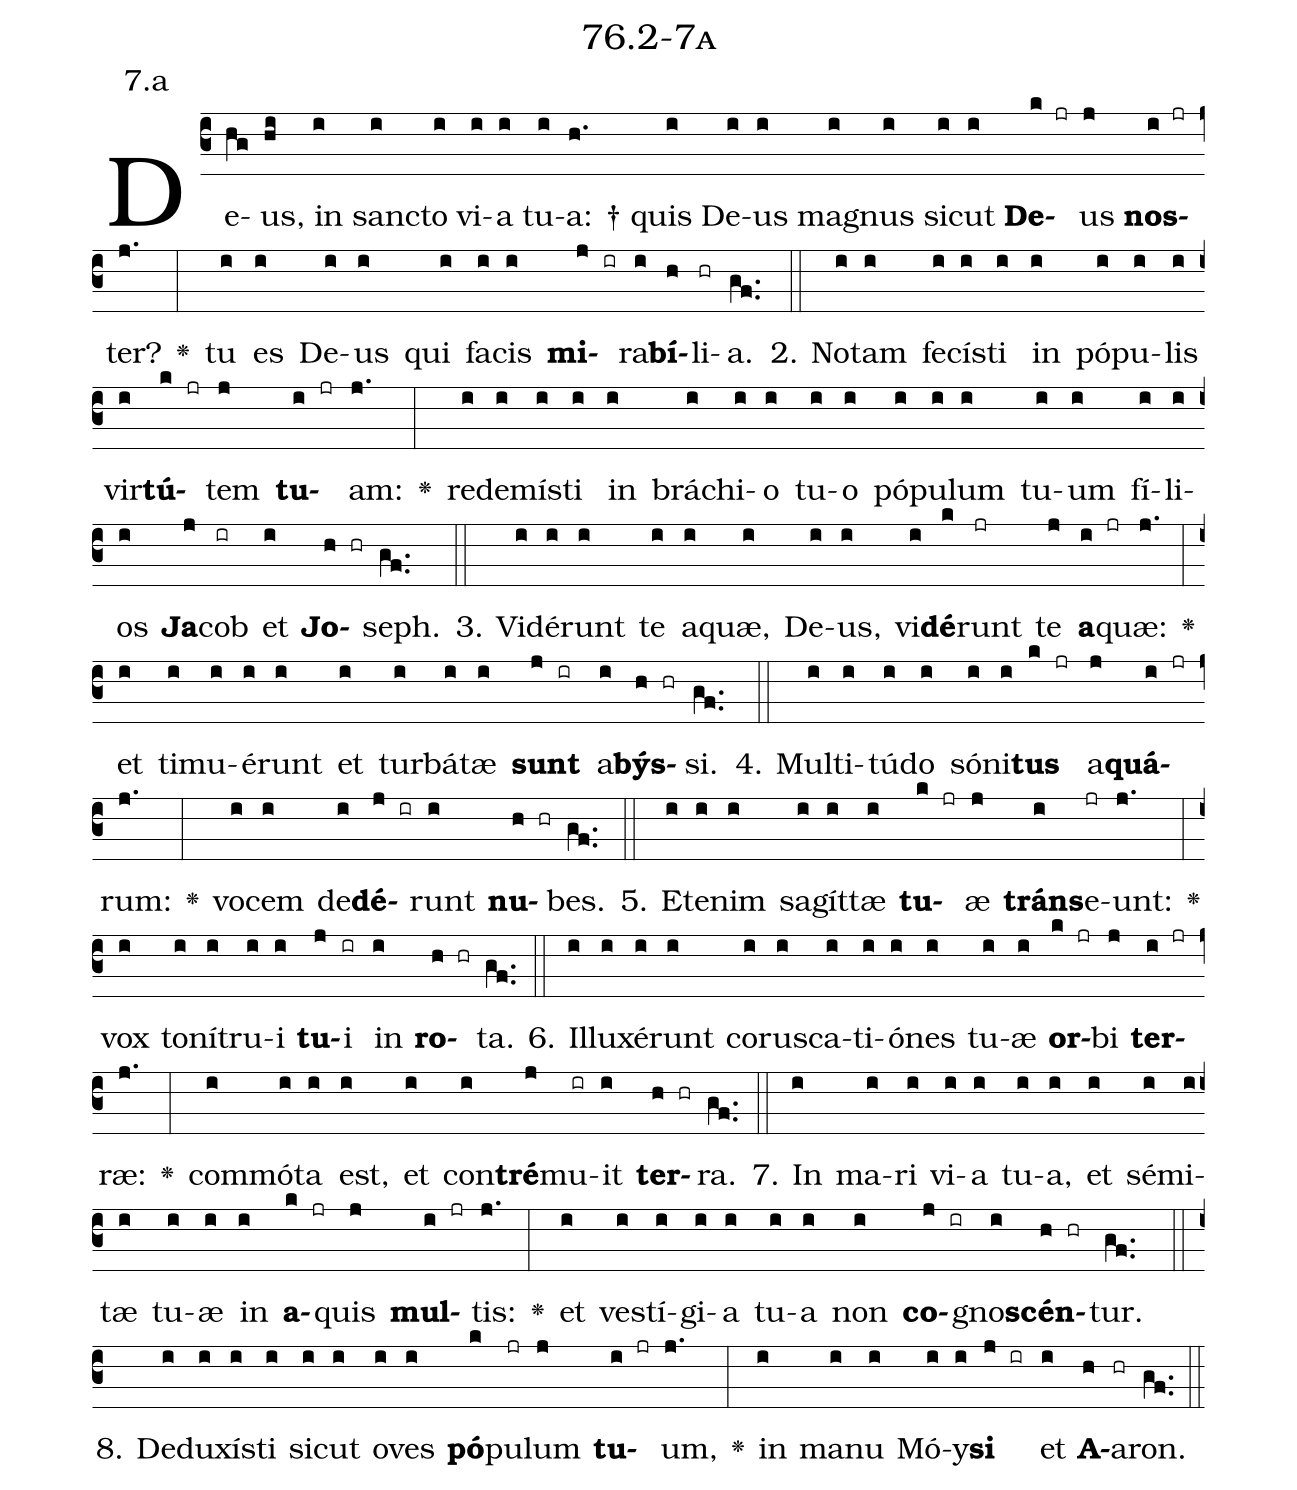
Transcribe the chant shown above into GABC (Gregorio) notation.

name: 76.2-7a;
annotation: 7.a;
%%
(c3)De(hg)us,(hi) in(i) sanc(i)to(i) vi(i)a(i) tu(i)a: †(h.) quis(i) De(i)us(i) ma(i)gnus(i) sic(i)ut(i) <b>De</b>(k jr)us(j) <b>nos</b>(i jr)ter?(j.) <v>\greheightstar</v>(:) tu(i) es(i) De(i)us(i) qui(i) fa(i)cis(i) <b>mi</b>(j ir)ra(i)<b>bí</b>(h)li(hr)a.(gf..) (::)
2. No(i)tam(i) fe(i)cís(i)ti(i) in(i) pó(i)pu(i)lis(i) vir(i)<b>tú</b>(k jr)tem(j) <b>tu</b>(i jr)am:(j.) <v>\greheightstar</v>(:) red(i)e(i)mís(i)ti(i) in(i) brá(i)chi(i)o(i) tu(i)o(i) pó(i)pu(i)lum(i) tu(i)um(i) fí(i)li(i)os(i) <b>Ja</b>(j)cob(ir) et(i) <b>Jo</b>(h hr)seph.(gf..) (::)
3. Vi(i)dé(i)runt(i) te(i) a(i)quæ,(i) De(i)us,(i) vi(i)<b>dé</b>(k)runt(jr) te(j) <b>a</b>(i jr)quæ:(j.) <v>\greheightstar</v>(:) et(i) ti(i)mu(i)é(i)runt(i) et(i) tur(i)bá(i)tæ(i) <b>sunt</b>(j ir) a(i)<b>býs</b>(h hr)si.(gf..) (::)
4. Mul(i)ti(i)tú(i)do(i) só(i)ni(i)<b>tus</b>(k jr) a(j)<b>quá</b>(i jr)rum:(j.) <v>\greheightstar</v>(:) vo(i)cem(i) de(i)<b>dé</b>(j ir)runt(i) <b>nu</b>(h hr)bes.(gf..) (::)
5. Et(i)e(i)nim(i) sa(i)gít(i)tæ(i) <b>tu</b>(k jr)æ(j) <b>tráns</b>(i)e(jr)unt:(j.) <v>\greheightstar</v>(:) vox(i) to(i)ní(i)tru(i)i(i) <b>tu</b>(j)i(ir) in(i) <b>ro</b>(h hr)ta.(gf..) (::)
6. Il(i)lu(i)xé(i)runt(i) co(i)rus(i)ca(i)ti(i)ó(i)nes(i) tu(i)æ(i) <b>or</b>(k jr)bi(j) <b>ter</b>(i jr)ræ:(j.) <v>\greheightstar</v>(:) com(i)mó(i)ta(i) est,(i) et(i) con(i)<b>tré</b>(j)mu(ir)it(i) <b>ter</b>(h hr)ra.(gf..) (::)
7. In(i) ma(i)ri(i) vi(i)a(i) tu(i)a,(i) et(i) sé(i)mi(i)tæ(i) tu(i)æ(i) in(i) <b>a</b>(k jr)quis(j) <b>mul</b>(i jr)tis:(j.) <v>\greheightstar</v>(:) et(i) ves(i)tí(i)gi(i)a(i) tu(i)a(i) non(i) <b>co</b>(j ir)gno(i)<b>scén</b>(h hr)tur.(gf..) (::)
8. De(i)du(i)xís(i)ti(i) sic(i)ut(i) o(i)ves(i) <b>pó</b>(k)pu(jr)lum(j) <b>tu</b>(i jr)um,(j.) <v>\greheightstar</v>(:) in(i) ma(i)nu(i) Mó(i)y(i)<b>si</b>(j ir) et(i) <b>A</b>(h)a(hr)ron.(gf..) (::)
